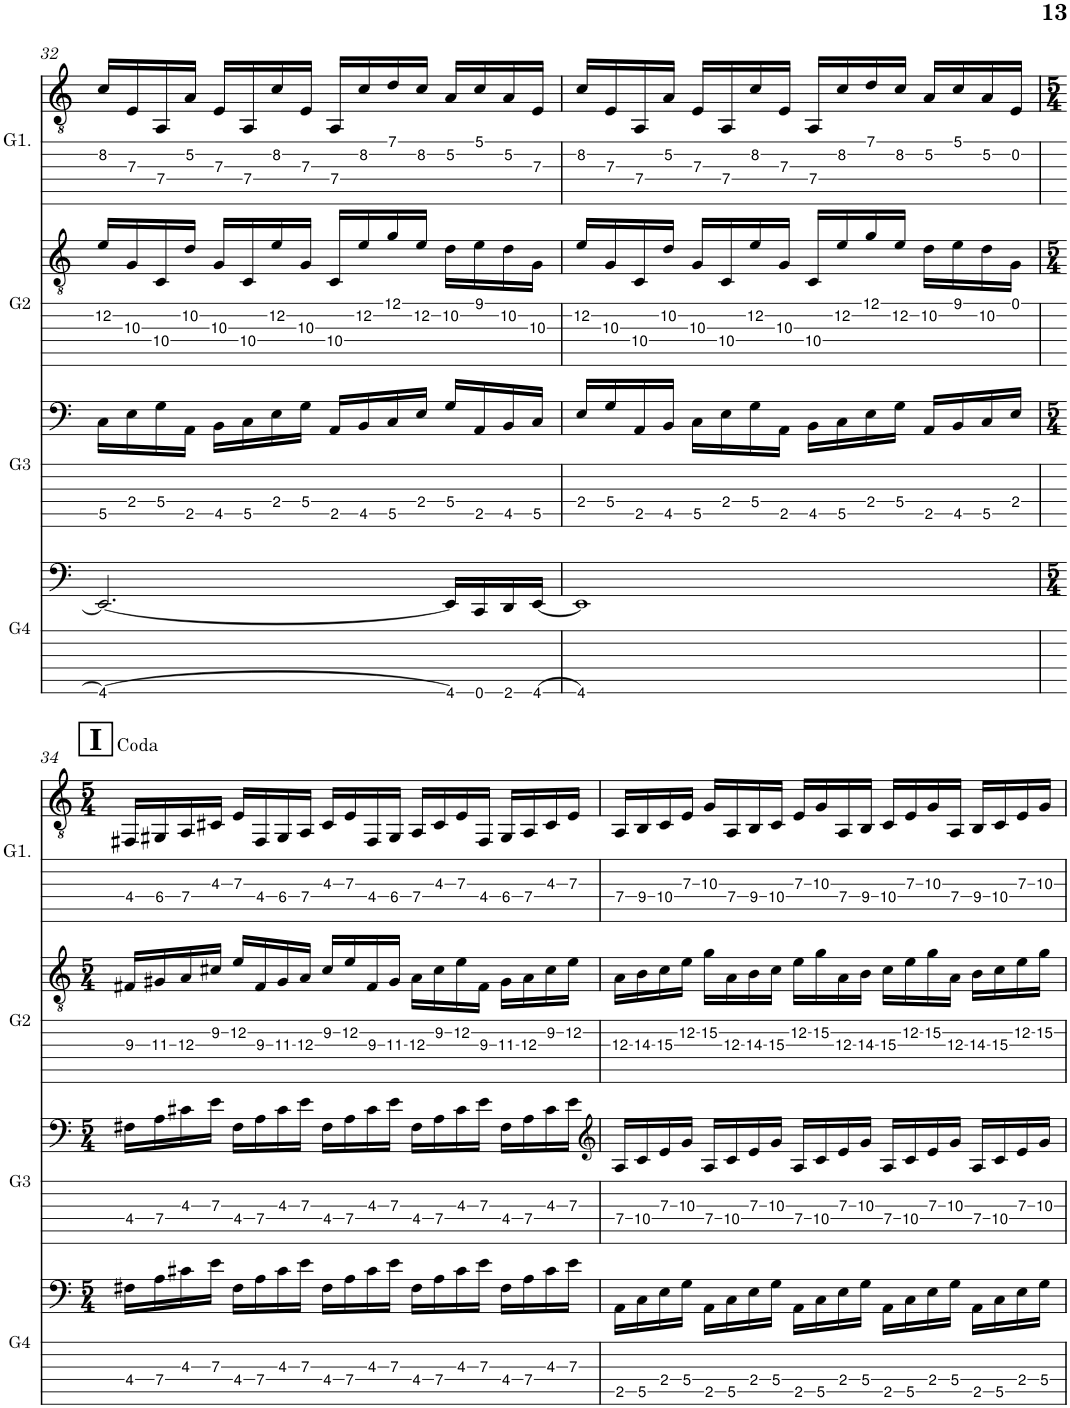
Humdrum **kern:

**kern	**kern	**kern	**kern	**kern	**kern	**kern	**kern
*part4	*part4	*part3	*part3	*part2	*part2	*part1	*part1
*staff8	*staff7	*staff6	*staff5	*staff4	*staff3	*staff2	*staff1
*I"G4	*	*I"G3	*	*I"G2	*	*I"G1	*
*I'G4	*	*I'G3	*	*I'G2	*	*I'G1.	*
!!LO:PB:g=z
*	*clefF4	*	*clefF4	*	*clefGv2	*	*clefGv2
*	*	*	*	*Trd-7c-12	*Trd-7c-12	*Trd-7c-12	*Trd-7c-12
*k[]	*k[]	*k[]	*k[]	*k[]	*k[]	*k[]	*k[]
*M4/4	*M4/4	*M4/4	*M4/4	*M4/4	*M4/4	*M4/4	*M4/4
=32	=32	=32	=32	=32	=32	=32	=32
2.EE_	2.EE/_	16CLL	16C\LL	16eLL	16e/LL	16cLL	16c/LL
.	.	16EJ	16E\	16GJ	16G/	16EJ	16E/
.	.	16GL	16G\	16CL	16C/	16AAL	16AA/
.	.	16AAJJ	16AA\JJ	16dJJ	16d/JJ	16AJJ	16A/JJ
.	.	16BBLL	16BB\LL	16GLL	16G/LL	16ELL	16E/LL
.	.	16CJ	16C\	16CJ	16C/	16AAJ	16AA/
.	.	16EL	16E\	16eL	16e/	16cL	16c/
.	.	16GJJ	16G\JJ	16GJJ	16G/JJ	16EJJ	16E/JJ
.	.	16AALL	16AA/LL	16CLL	16C/LL	16AALL	16AA/LL
.	.	16BBJ	16BB/	16eJ	16e/	16cJ	16c/
.	.	16CL	16C/	16gL	16g/	16dL	16d/
.	.	16EJJ	16E/JJ	16eJJ	16e/JJ	16cJJ	16c/JJ
16EELL]	16EE/LL]	16GLL	16G/LL	16dLL	16d\LL	16ALL	16A/LL
16CCJ	16CC/	16AAJ	16AA/	16eJ	16e\	16cJ	16c/
16DDL	16DD/	16BBL	16BB/	16dL	16d\	16AL	16A/
[16EEJJ	[16EE/JJ	16CJJ	16C/JJ	16GJJ	16G\JJ	16EJJ	16E/JJ
=33	=33	=33	=33	=33	=33	=33	=33
1EE]	1EE]	16ELL	16E/LL	16eLL	16e/LL	16cLL	16c/LL
.	.	16GJ	16G/	16GJ	16G/	16EJ	16E/
.	.	16AAL	16AA/	16CL	16C/	16AAL	16AA/
.	.	16BBJJ	16BB/JJ	16dJJ	16d/JJ	16AJJ	16A/JJ
.	.	16CLL	16C\LL	16GLL	16G/LL	16ELL	16E/LL
.	.	16EJ	16E\	16CJ	16C/	16AAJ	16AA/
.	.	16GL	16G\	16eL	16e/	16cL	16c/
.	.	16AAJJ	16AA\JJ	16GJJ	16G/JJ	16EJJ	16E/JJ
.	.	16BBLL	16BB\LL	16CLL	16C/LL	16AALL	16AA/LL
.	.	16CJ	16C\	16eJ	16e/	16cJ	16c/
.	.	16EL	16E\	16gL	16g/	16dL	16d/
.	.	16GJJ	16G\JJ	16eJJ	16e/JJ	16cJJ	16c/JJ
.	.	16AALL	16AA/LL	16dLL	16d\LL	16ALL	16A/LL
.	.	16BBJ	16BB/	16eJ	16e\	16cJ	16c/
.	.	16CL	16C/	16dL	16d\	16AL	16A/
.	.	16EJJ	16E/JJ	16GJJ	16G\JJ	16EJJ	16E/JJ
!!LO:LB:g=z
!!LO:REH:place=s1:a:B:cj:fs=14:t=I
=34	=34	=34	=34	=34	=34	=34	=34
*M5/4	*M5/4	*M5/4	*M5/4	*M5/4	*M5/4	*M5/4	*M5/4
16F#LL	16F#X\LL	16F#LL	16F#X\LL	16F#LL	16F#X/LL	16FF#LL	16FF#X/LL
16A	16A\	16A	16A\	16G#	16G#X/	16GG#	16GG#X/
16c#	16c#X\	16c#	16c#X\	16A	16A/	16AA	16AA/
16eJ	16e\JJ	16eJ	16e\JJ	16c#J	16c#X/JJ	16C#J	16C#X/JJ
16F#XL	16F#\LL	16F#XL	16F#\LL	16eL	16e/LL	16EL	16E/LL
16A	16A\	16A	16A\	16F#	16F#/	16FF#X	16FF#/
16c#X	16c#\	16c#X	16c#\	16G#	16G#/	16GG#	16GG#/
16eJJ	16e\JJ	16eJJ	16e\JJ	16AJJ	16A/JJ	16AAJJ	16AA/JJ
16F#XLL	16F#\LL	16F#XLL	16F#\LL	16c#LL	16c#/LL	16C#XLL	16C#/LL
16A	16A\	16A	16A\	16e	16e/	16E	16E/
16c#X	16c#\	16c#X	16c#\	16F#	16F#/	16FF#X	16FF#/
16eJ	16e\JJ	16eJ	16e\JJ	16G#J	16G#/JJ	16GG#J	16GG#/JJ
16F#XL	16F#\LL	16F#XL	16F#\LL	16AL	16A\LL	16AAL	16AA/LL
16A	16A\	16A	16A\	16c#	16c#\	16C#X	16C#/
16c#X	16c#\	16c#X	16c#\	16e	16e\	16E	16E/
16eJ	16e\JJ	16eJ	16e\JJ	16F#J	16F#\JJ	16FF#XJ	16FF#/JJ
16F#XL	16F#\LL	16F#XL	16F#\LL	16G#L	16G#\LL	16GG#L	16GG#/LL
16A	16A\	16A	16A\	16A	16A\	16AA	16AA/
16c#X	16c#\	16c#X	16c#\	16c#	16c#\	16C#X	16C#/
16eJJ	16e\JJ	16eJJ	16e\JJ	16eJJ	16e\JJ	16EJJ	16E/JJ
=35	=35	=35	=35	=35	=35	=35	=35
*	*	*clefG2	*clefG2	*	*	*	*
16AALL	16AA\LL	16ALL	16A/LL	16ALL	16A\LL	16AALL	16AA/LL
16C	16C\	16c	16c/	16B	16B\	16BB	16BB/
16E	16E\	16e	16e/	16c	16c\	16C	16C/
16GJ	16G\JJ	16gJ	16g/JJ	16eJ	16e\JJ	16EJ	16E/JJ
16AAL	16AA\LL	16AL	16A/LL	16gL	16g\LL	16GL	16G/LL
16C	16C\	16c	16c/	16A	16A\	16AA	16AA/
16E	16E\	16e	16e/	16B	16B\	16BB	16BB/
16GJJ	16G\JJ	16gJJ	16g/JJ	16cJJ	16c\JJ	16CJJ	16C/JJ
16AALL	16AA\LL	16ALL	16A/LL	16eLL	16e\LL	16ELL	16E/LL
16C	16C\	16c	16c/	16g	16g\	16G	16G/
16E	16E\	16e	16e/	16A	16A\	16AA	16AA/
16GJ	16G\JJ	16gJ	16g/JJ	16BJ	16B\JJ	16BBJ	16BB/JJ
16AAL	16AA\LL	16AL	16A/LL	16cL	16c\LL	16CL	16C/LL
16C	16C\	16c	16c/	16e	16e\	16E	16E/
16E	16E\	16e	16e/	16g	16g\	16G	16G/
16GJ	16G\JJ	16gJ	16g/JJ	16AJ	16A\JJ	16AAJ	16AA/JJ
16AAL	16AA\LL	16AL	16A/LL	16BL	16B\LL	16BBL	16BB/LL
16C	16C\	16c	16c/	16c	16c\	16C	16C/
16E	16E\	16e	16e/	16e	16e\	16E	16E/
16GJJ	16G\JJ	16gJJ	16g/JJ	16gJJ	16g\JJ	16GJJ	16G/JJ
=	=	=	=	=	=	=	=
*-	*-	*-	*-	*-	*-	*-	*-
